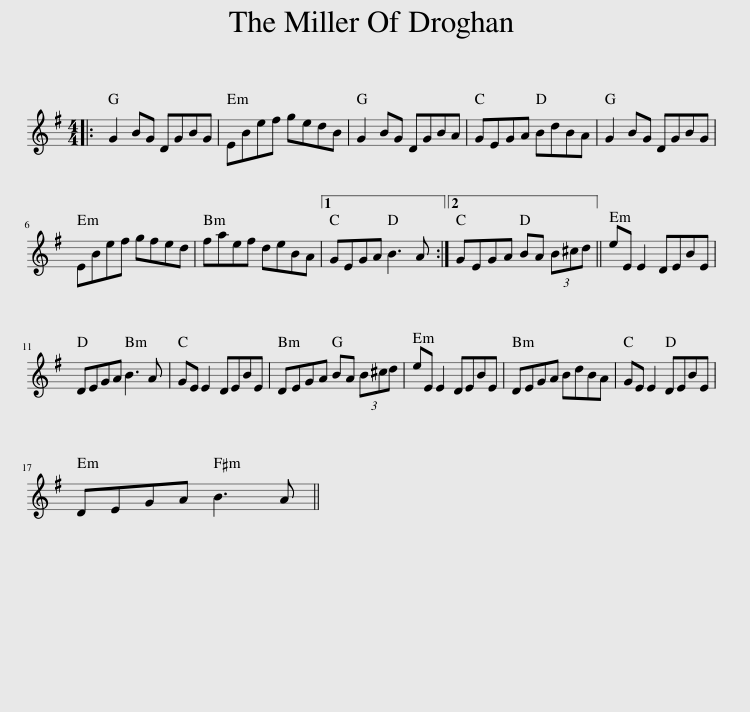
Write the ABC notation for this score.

X:1
L:1/8
M:4/4
I:linebreak $
K:G
V:1 treble
V:1
|: G2 BG DGBG | EBef gedB | G2 BG DGBA | GEGA BdBA | G2 BG DGBG |$ %5
 EBef gfed | faef deBA |1 GEGA B3 A :|2 GEGA BA (3B^cd || eE E2 DEBE |$ %10
 DEGA B3 A | GE E2 DEBE | DEGA BA (3B^cd | eE E2 DEBE | DEGA BdBA | %15
 GE E2 DEBE |$ DEGA B3 A || %17
